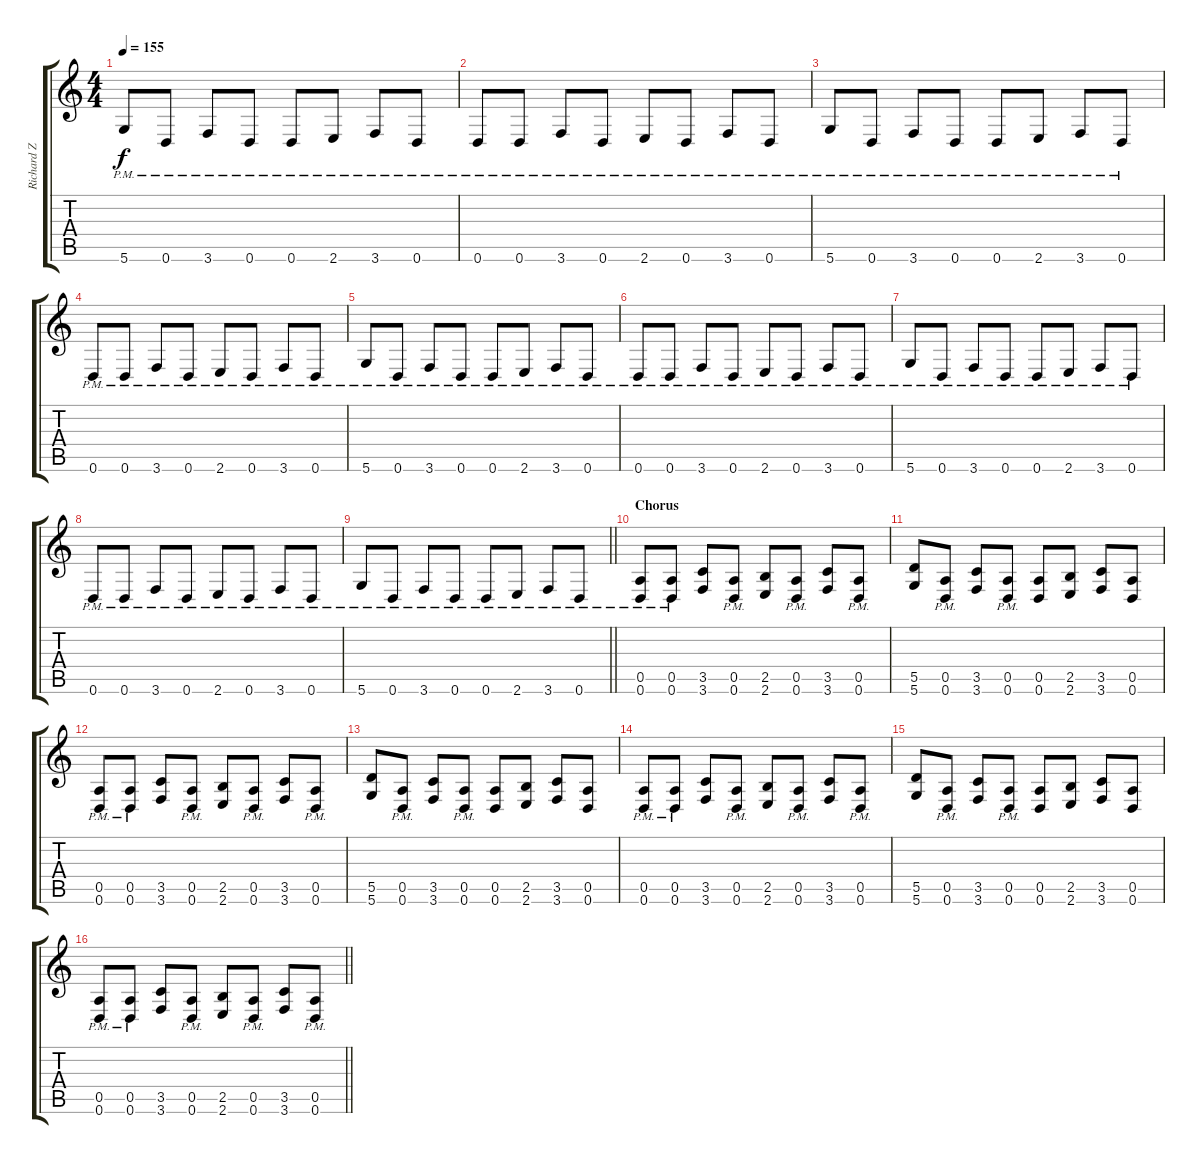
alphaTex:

\track ("Richard Z Kruspe" "Richard Z ") {instrument overdrivenguitar}
\staff {score tabs}
\tuning (E4 B3 G3 D3 A2 D2) {hide}
\ts (4 4)
\tempo 155
\clef g2
\ks c
5.6{pm}.8{dy f} 0.6{pm}.8 3.6{pm}.8 0.6{pm}.8 0.6{pm}.8 2.6{pm}.8 3.6{pm}.8 0.6{pm}.8 |
0.6{pm}.8 0.6{pm}.8 3.6{pm}.8 0.6{pm}.8 2.6{pm}.8 0.6{pm}.8 3.6{pm}.8 0.6{pm}.8 |
5.6{pm}.8 0.6{pm}.8 3.6{pm}.8 0.6{pm}.8 0.6{pm}.8 2.6{pm}.8 3.6{pm}.8 0.6{pm}.8 |
0.6{pm}.8 0.6{pm}.8 3.6{pm}.8 0.6{pm}.8 2.6{pm}.8 0.6{pm}.8 3.6{pm}.8 0.6{pm}.8 |
5.6{pm}.8 0.6{pm}.8 3.6{pm}.8 0.6{pm}.8 0.6{pm}.8 2.6{pm}.8 3.6{pm}.8 0.6{pm}.8 |
0.6{pm}.8 0.6{pm}.8 3.6{pm}.8 0.6{pm}.8 2.6{pm}.8 0.6{pm}.8 3.6{pm}.8 0.6{pm}.8 |
5.6{pm}.8 0.6{pm}.8 3.6{pm}.8 0.6{pm}.8 0.6{pm}.8 2.6{pm}.8 3.6{pm}.8 0.6{pm}.8 |
0.6{pm}.8 0.6{pm}.8 3.6{pm}.8 0.6{pm}.8 2.6{pm}.8 0.6{pm}.8 3.6{pm}.8 0.6{pm}.8 |
\barLineRight lightlight
5.6{pm}.8 0.6{pm}.8 3.6{pm}.8 0.6{pm}.8 0.6{pm}.8 2.6{pm}.8 3.6{pm}.8 0.6{pm}.8 |
\section ("" "Chorus")
(0.5{pm} 0.6{pm}).8 (0.5{pm} 0.6{pm}).8 (3.5 3.6).8 (0.5{pm} 0.6{pm}).8 (2.5 2.6).8 (0.5{pm} 0.6{pm}).8 (3.5 3.6).8 (0.5{pm} 0.6{pm}).8 |
(5.5 5.6).8 (0.5{pm} 0.6{pm}).8 (3.5 3.6).8 (0.5{pm} 0.6{pm}).8 (0.5 0.6).8 (2.5 2.6).8 (3.5 3.6).8 (0.5 0.6).8 |
(0.5{pm} 0.6{pm}).8 (0.5{pm} 0.6{pm}).8 (3.5 3.6).8 (0.5{pm} 0.6{pm}).8 (2.5 2.6).8 (0.5{pm} 0.6{pm}).8 (3.5 3.6).8 (0.5{pm} 0.6{pm}).8 |
(5.5 5.6).8 (0.5{pm} 0.6{pm}).8 (3.5 3.6).8 (0.5{pm} 0.6{pm}).8 (0.5 0.6).8 (2.5 2.6).8 (3.5 3.6).8 (0.5 0.6).8 |
(0.5{pm} 0.6{pm}).8 (0.5{pm} 0.6{pm}).8 (3.5 3.6).8 (0.5{pm} 0.6{pm}).8 (2.5 2.6).8 (0.5{pm} 0.6{pm}).8 (3.5 3.6).8 (0.5{pm} 0.6{pm}).8 |
(5.5 5.6).8 (0.5{pm} 0.6{pm}).8 (3.5 3.6).8 (0.5{pm} 0.6{pm}).8 (0.5 0.6).8 (2.5 2.6).8 (3.5 3.6).8 (0.5 0.6).8 |
\barLineRight lightlight
(0.5{pm} 0.6{pm}).8 (0.5{pm} 0.6{pm}).8 (3.5 3.6).8 (0.5{pm} 0.6{pm}).8 (2.5 2.6).8 (0.5{pm} 0.6{pm}).8 (3.5 3.6).8 (0.5{pm} 0.6{pm}).8
